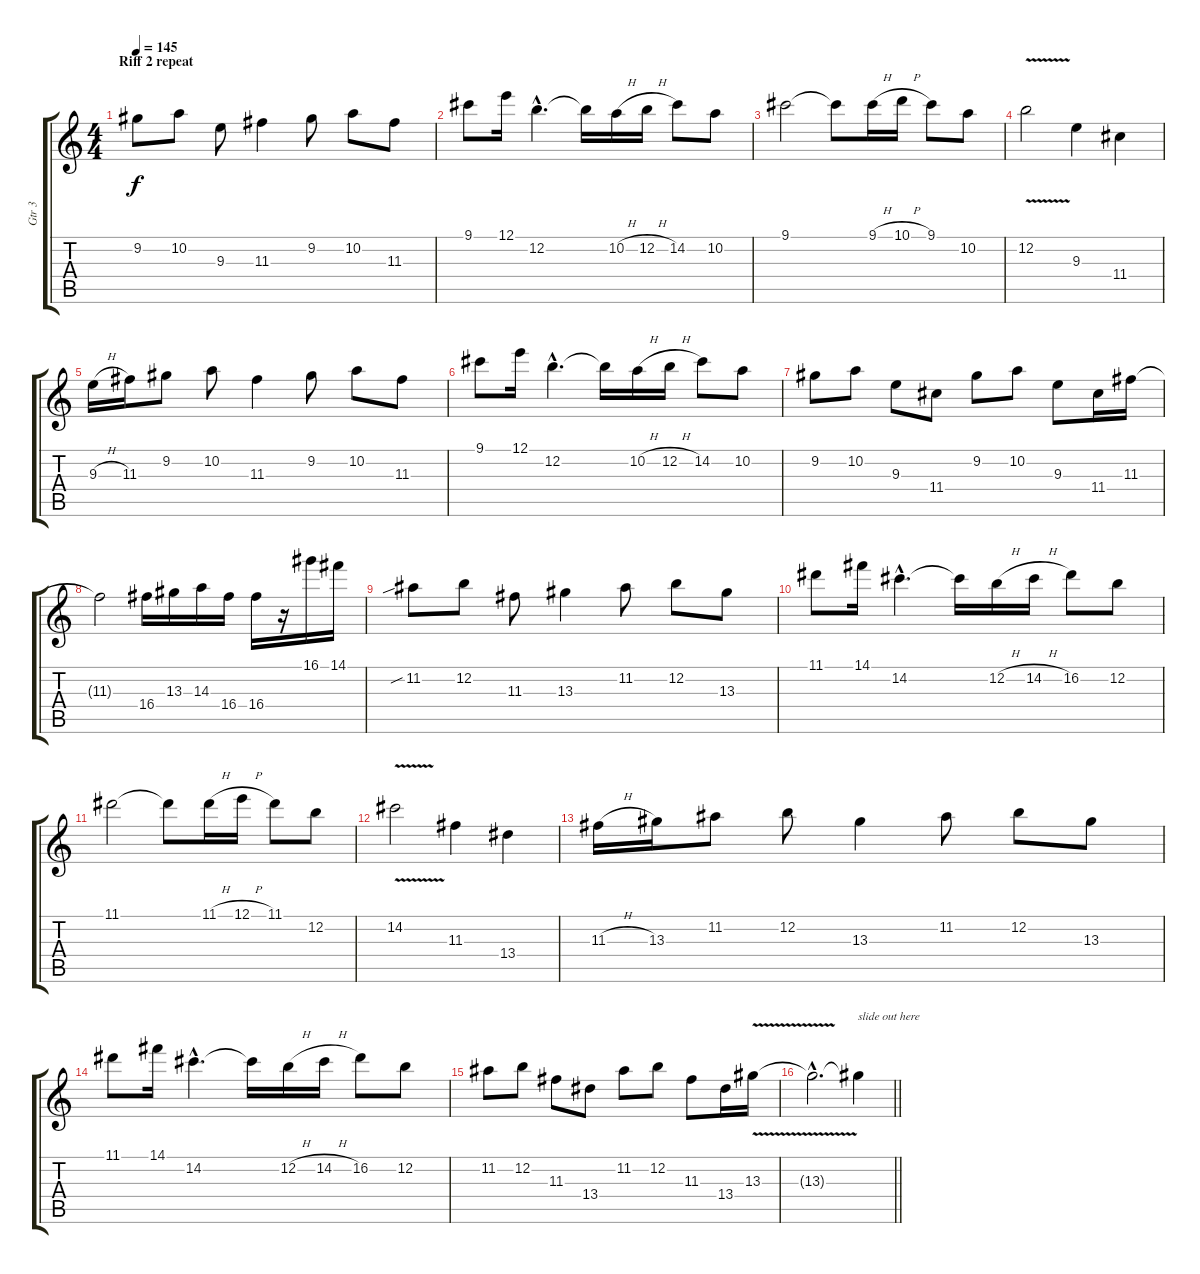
\track ("Gtr 3" "Gtr 3") {instrument overdrivenguitar}
\staff {score tabs}
\tuning (E4 B3 G3 D3 A2 E2) {hide}
\ts (4 4)
\section ("" "Riff 2 repeat")
\tempo 145
\clef g2
\ks c
9.2.8{dy f} 10.2.8 9.3.8 11.3.4 9.2.8 10.2.8 11.3.8 |
9.1.8 12.1.16 12.2{hac}.4{d} 12.2{t}.16 10.2{h}.16 12.2{h}.16 14.2.8 10.2.8 |
9.1.2 9.1{t}.8 9.1{h}.16 10.1{h}.16 9.1.8 10.2.8 |
12.2{v}.2 9.3.4 11.4.4 |
9.3{h}.16 11.3.16 9.2.8 10.2.8 11.3.4 9.2.8 10.2.8 11.3.8 |
9.1.8 12.1.16 12.2{hac}.4{d} 12.2{t}.16 10.2{h}.16 12.2{h}.16 14.2.8 10.2.8 |
9.2.8 10.2.8 9.3.8 11.4.8 9.2.8 10.2.8 9.3.8 11.4.16 11.3.16 |
11.3{t}.2 16.4.16 13.3.16 14.3.16 16.4.16 16.4.16 r.16 16.1.16 14.1.16 |
11.2{sib}.8 12.2.8 11.3.8 13.3.4 11.2.8 12.2.8 13.3.8 |
11.1.8 14.1.16 14.2{hac}.4{d} 14.2{t}.16 12.2{h}.16 14.2{h}.16 16.2.8 12.2.8 |
11.1.2 11.1{t}.8 11.1{h}.16 12.1{h}.16 11.1.8 12.2.8 |
14.2{v}.2 11.3.4 13.4.4 |
11.3{h}.16 13.3.16 11.2.8 12.2.8 13.3.4 11.2.8 12.2.8 13.3.8 |
11.1.8 14.1.16 14.2{hac}.4{d} 14.2{t}.16 12.2{h}.16 14.2{h}.16 16.2.8 12.2.8 |
11.2.8 12.2.8 11.3.8 13.4.8 11.2.8 12.2.8 11.3.8 13.4.16 13.3{v}.16 |
\barLineRight lightlight
13.3{hac t}.2{d} 13.3{t}.4{txt "slide out here" volume 0}
